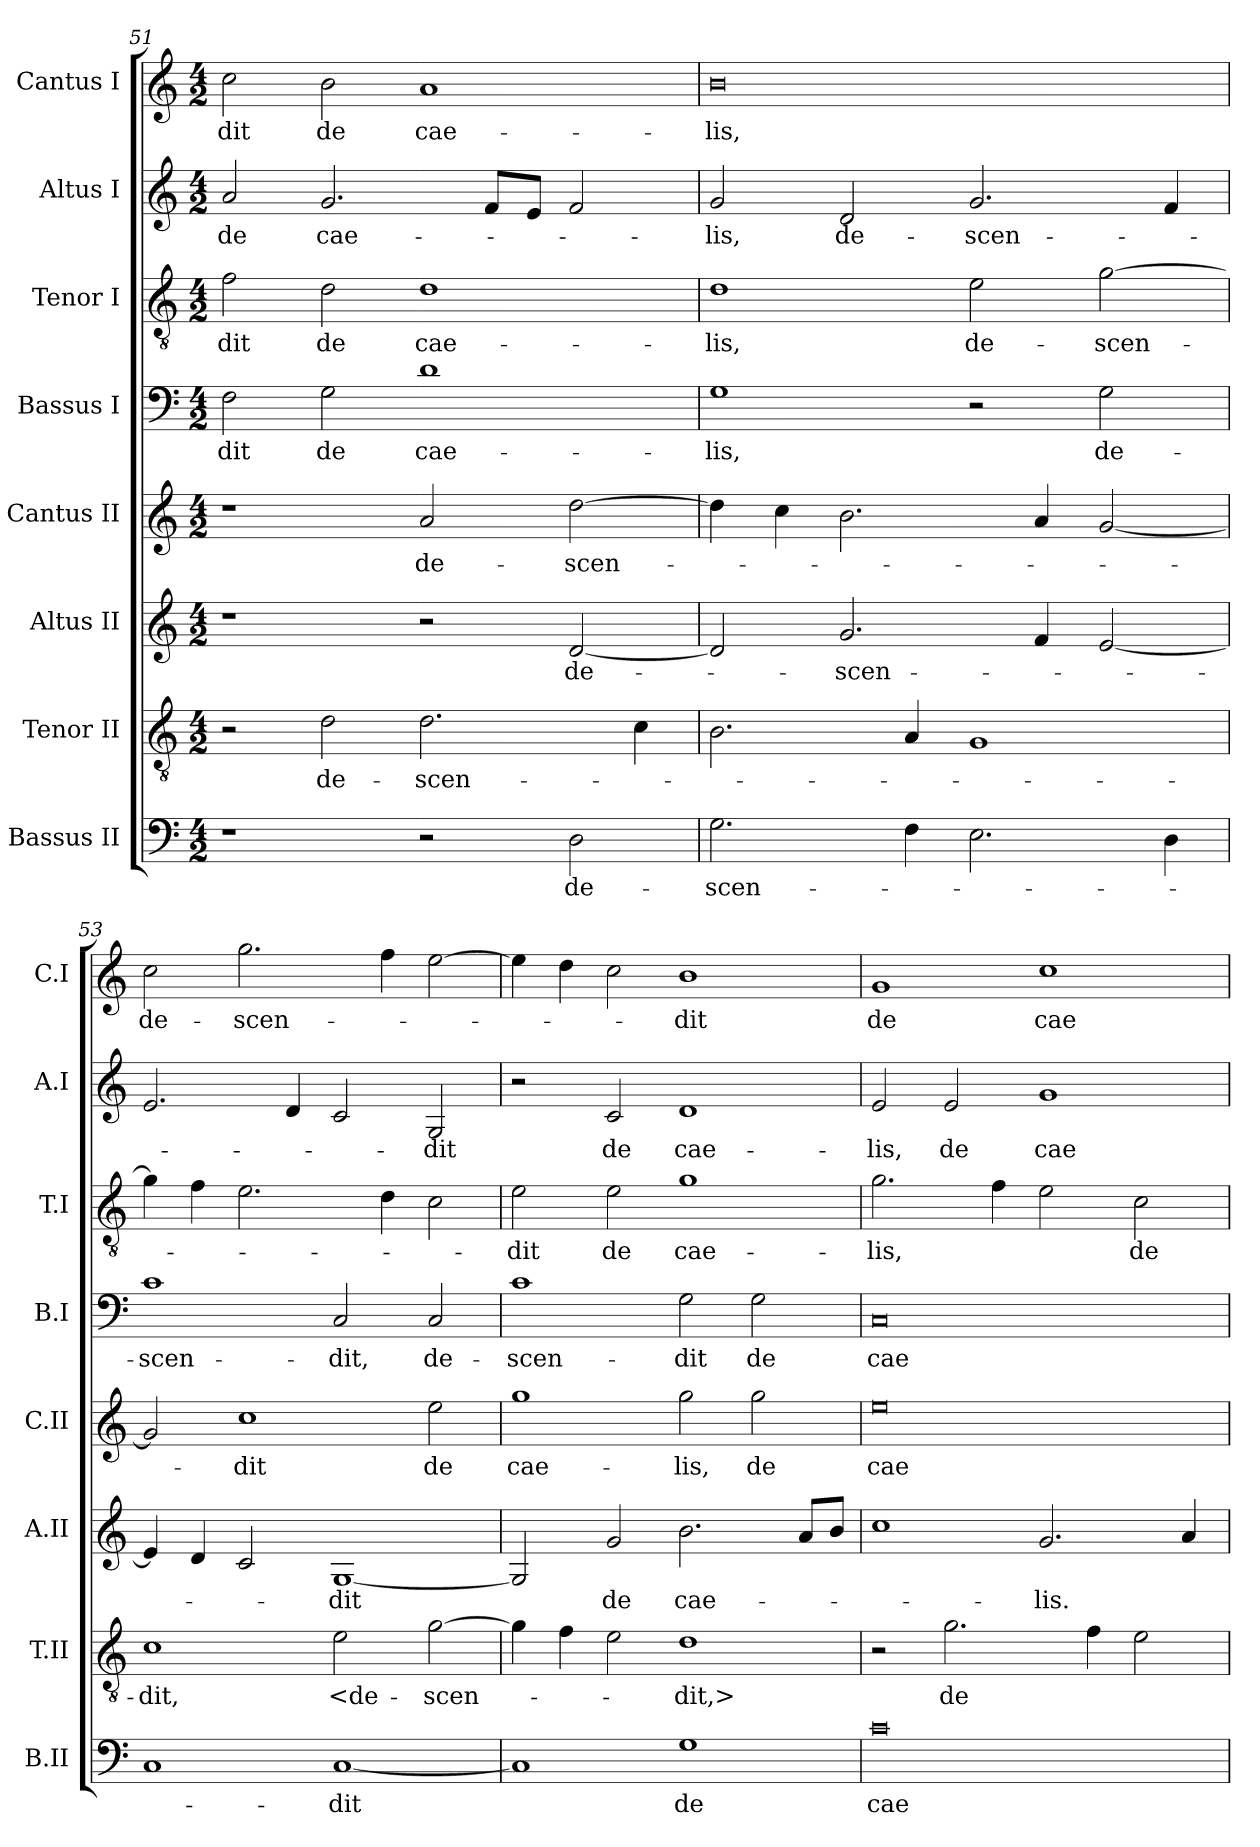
**kern	**text	**kern	**text	**kern	**text	**kern	**text	**kern	**text	**kern	**text	**kern	**text	**kern	**text
*part8	*part8	*part7	*part7	*part6	*part6	*part5	*part5	*part4	*part4	*part3	*part3	*part2	*part2	*part1	*part1
*staff8	*staff8	*staff7	*staff7	*staff6	*staff6	*staff5	*staff5	*staff4	*staff4	*staff3	*staff3	*staff2	*staff2	*staff1	*staff1
*I"Bassus II	*	*I"Tenor II	*	*I"Altus II	*	*I"Cantus II	*	*I"Bassus I	*	*I"Tenor I	*	*I"Altus I	*	*I"Cantus I	*
*I'B.II	*	*I'T.II	*	*I'A.II	*	*I'C.II	*	*I'B.I	*	*I'T.I	*	*I'A.I	*	*I'C.I	*
*clefF4	*	*clefGv2	*	*clefG2	*	*clefG2	*	*clefF4	*	*clefGv2	*	*clefG2	*	*clefG2	*
*	*	*ITrd7c12	*	*	*	*	*	*	*	*ITrd7c12	*	*	*	*	*
*k[]	*	*k[]	*	*k[]	*	*k[]	*	*k[]	*	*k[]	*	*k[]	*	*k[]	*
*C:	*	*C:	*	*C:	*	*C:	*	*C:	*	*C:	*	*C:	*	*C:	*
*M4/2	*	*M4/2	*	*M4/2	*	*M4/2	*	*M4/2	*	*M4/2	*	*M4/2	*	*M4/2	*
=51	=51	=51	=51	=51	=51	=51	=51	=51	=51	=51	=51	=51	=51	=51	=51
1r	.	2r	.	1r	.	1r	.	2F\	-dit	2F\	-dit	2a/	de	2cc\	-dit
.	.	2D\	de-	.	.	.	.	2G\	de	2D\	de	2.g/	cae-	2b\	de
2r	.	2.D\	-scen-	2r	.	2a/	de-	1d\	cae-	1D\	cae-	.	.	1a/	cae-
.	.	.	.	.	.	.	.	.	.	.	.	8f/L	.	.	.
.	.	.	.	.	.	.	.	.	.	.	.	8e/J	.	.	.
2D\	de-	.	.	[2d/	de-	[2dd\	-scen-	.	.	.	.	2f/	.	.	.
.	.	4C\	.	.	.	.	.	.	.	.	.	.	.	.	.
=52	=52	=52	=52	=52	=52	=52	=52	=52	=52	=52	=52	=52	=52	=52	=52
2.G\	-scen-	2.BB\	.	2d/]	.	4dd\]	.	1G\	-lis,	1D\	-lis,	2g/	-lis,	0b\	-lis,
.	.	.	.	.	.	4cc\	.	.	.	.	.	.	.	.	.
.	.	.	.	2.g/	-scen-	2.b\	.	.	.	.	.	2d/	de-	.	.
4F\	.	4AA/	.	.	.	.	.	.	.	.	.	.	.	.	.
2.E\	.	1GG/	.	.	.	.	.	2r	.	2E\	de-	2.g/	-scen-	.	.
.	.	.	.	4f/	.	4a/	.	.	.	.	.	.	.	.	.
.	.	.	.	[2e/	.	[2g/	.	2G\	de-	[2G\	-scen-	.	.	.	.
4D\	.	.	.	.	.	.	.	.	.	.	.	4f/	.	.	.
=53	=53	=53	=53	=53	=53	=53	=53	=53	=53	=53	=53	=53	=53	=53	=53
1C/	.	1C\	-dit,	4e/]	.	2g/]	.	1c\	-scen-	4G\]	.	2.e/	.	2cc\	de-
.	.	.	.	4d/	.	.	.	.	.	4F\	.	.	.	.	.
.	.	.	.	2c/	.	1cc\	-dit	.	.	2.E\	.	.	.	2.gg\	-scen-
.	.	.	.	.	.	.	.	.	.	.	.	4d/	.	.	.
[1C/	-dit	2E\	<de-	[1G/	-dit	.	.	2C/	-dit,	.	.	2c/	.	.	.
.	.	.	.	.	.	.	.	.	.	4D\	.	.	.	4ff\	.
.	.	[2G\	-scen-	.	.	2ee\	de	2C/	de-	2C\	.	2G/	-dit	[2ee\	.
=54	=54	=54	=54	=54	=54	=54	=54	=54	=54	=54	=54	=54	=54	=54	=54
1C/]	.	4G\]	.	2G/]	.	1gg\	cae-	1c\	-scen-	2E\	-dit	2r	.	4ee\]	.
.	.	4F\	.	.	.	.	.	.	.	.	.	.	.	4dd\	.
.	.	2E\	.	2g/	de	.	.	.	.	2E\	de	2c/	de	2cc\	.
1G\	de	1D\	-dit,>	2.b\	cae-	2gg\	-lis,	2G\	-dit	1G\	cae-	1d/	cae-	1b\	-dit
.	.	.	.	.	.	2gg\	de	2G\	de	.	.	.	.	.	.
.	.	.	.	8a/L	.	.	.	.	.	.	.	.	.	.	.
.	.	.	.	8b/J	.	.	.	.	.	.	.	.	.	.	.
=55	=55	=55	=55	=55	=55	=55	=55	=55	=55	=55	=55	=55	=55	=55	=55
0c\	cae-	2r	.	1cc\	.	0ee\	cae-	0C/	cae-	2.G\	-lis,	2e/	-lis,	1g/	de
.	.	2.G\	de	.	.	.	.	.	.	.	.	2e/	de	.	.
.	.	.	.	.	.	.	.	.	.	4F\	.	.	.	.	.
.	.	.	.	2.g/	-lis.	.	.	.	.	2E\	.	1g/	cae-	1cc\	cae-
.	.	4F\	.	.	.	.	.	.	.	.	.	.	.	.	.
.	.	2E\	.	.	.	.	.	.	.	2C\	de	.	.	.	.
.	.	.	.	4a/	.	.	.	.	.	.	.	.	.	.	.
=	=	=	=	=	=	=	=	=	=	=	=	=	=	=	=
*-	*-	*-	*-	*-	*-	*-	*-	*-	*-	*-	*-	*-	*-	*-	*-
